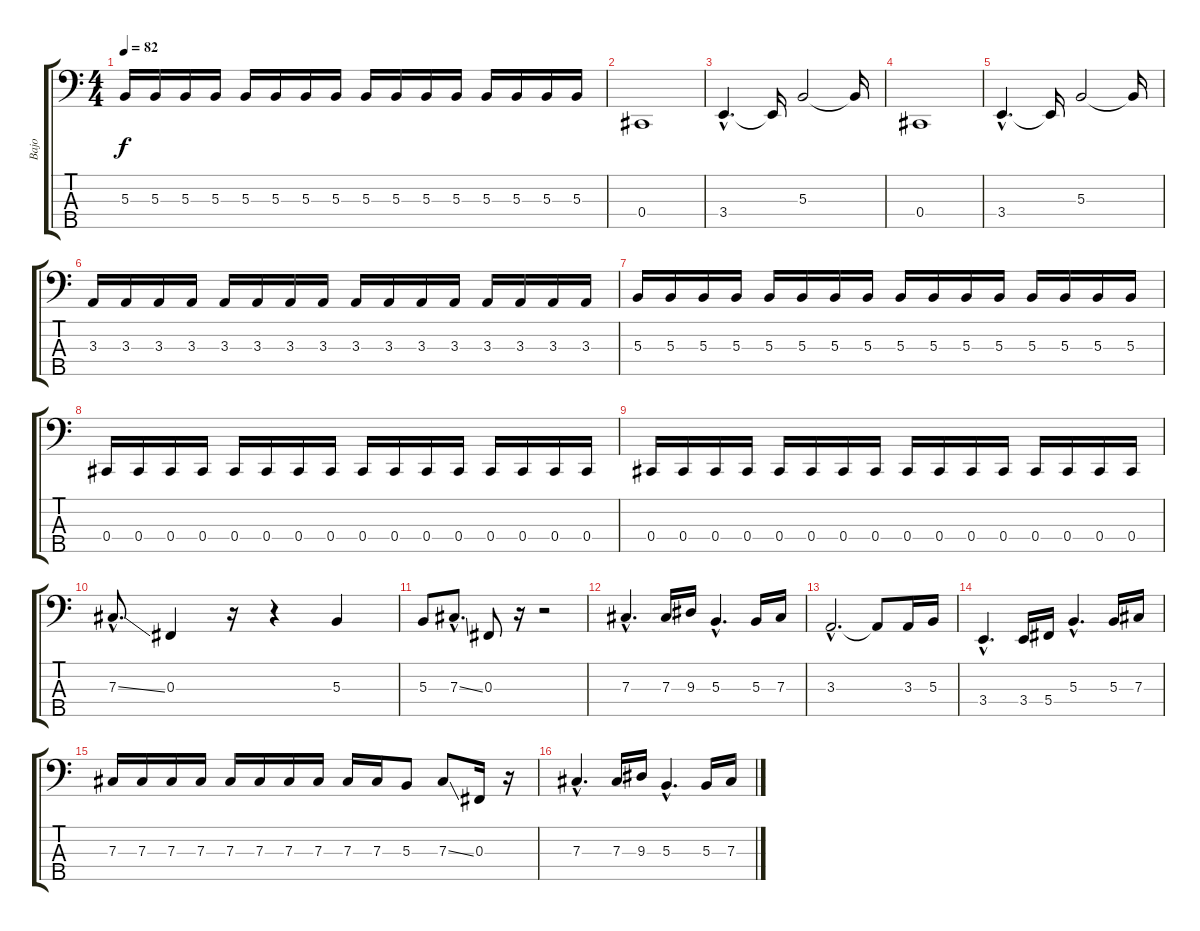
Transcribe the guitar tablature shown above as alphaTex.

\track ("Bajo" "Bajo") {instrument electricbassfinger}
\staff {score tabs}
\tuning (E2 B1 Gb1 Db1 Ab0) {hide}
\ts (4 4)
\tempo 82
\clef f4
\ks c
5.3.16{dy f} 5.3.16 5.3.16 5.3.16 5.3.16 5.3.16 5.3.16 5.3.16 5.3.16 5.3.16 5.3.16 5.3.16 5.3.16 5.3.16 5.3.16 5.3.16 |
0.4.1 |
3.4{hac}.4{d} 3.4{t}.16 5.3.2 5.3{t}.16 |
0.4.1 |
3.4{hac}.4{d} 3.4{t}.16 5.3.2 5.3{t}.16 |
3.3.16 3.3.16 3.3.16 3.3.16 3.3.16 3.3.16 3.3.16 3.3.16 3.3.16 3.3.16 3.3.16 3.3.16 3.3.16 3.3.16 3.3.16 3.3.16 |
5.3.16 5.3.16 5.3.16 5.3.16 5.3.16 5.3.16 5.3.16 5.3.16 5.3.16 5.3.16 5.3.16 5.3.16 5.3.16 5.3.16 5.3.16 5.3.16 |
0.4.16 0.4.16 0.4.16 0.4.16 0.4.16 0.4.16 0.4.16 0.4.16 0.4.16 0.4.16 0.4.16 0.4.16 0.4.16 0.4.16 0.4.16 0.4.16 |
0.4.16 0.4.16 0.4.16 0.4.16 0.4.16 0.4.16 0.4.16 0.4.16 0.4.16 0.4.16 0.4.16 0.4.16 0.4.16 0.4.16 0.4.16 0.4.16 |
7.3{ss hac}.8{d} 0.3.4{volume 0} r.16 r.4{volume 16} 5.3.4 |
5.3.8 7.3{ss hac}.8{d} 0.3.8{volume 16} r.16 r.2{volume 16} |
7.3{hac}.4{d} 7.3.16 9.3.16 5.3{hac}.4{d} 5.3.16 7.3.16 |
3.3{hac}.2{d} 3.3{t}.8 3.3.16 5.3.16 |
3.4{hac}.4{d} 3.4.16 5.4.16 5.3{hac}.4{d} 5.3.16 7.3.16 |
7.3.16 7.3.16 7.3.16 7.3.16 7.3.16 7.3.16 7.3.16 7.3.16 7.3.16 7.3.16 5.3.8 7.3{ss}.8 0.3.16{volume 0} r.16{volume 16} |
7.3{hac}.4{d} 7.3.16 9.3.16 5.3{hac}.4{d} 5.3.16 7.3.16
